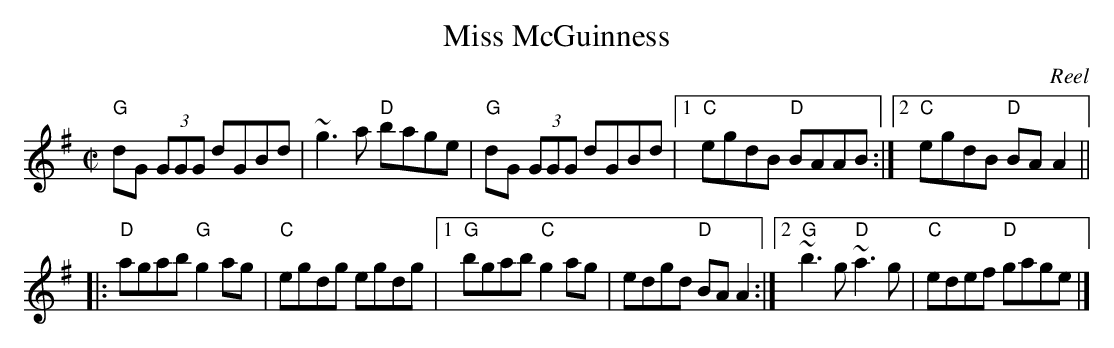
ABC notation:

X:1
T:Miss McGuinness
M:C|
L:1/8
C:Reel
K:GMaj
"G"dG (3GGG dGBd | ~g3 a "D"bage | "G"dG (3GGG dGBd |1 "C"egdB "D"BAAB :|2 "C"egdB "D" BAA2||
|:"D"agab "G"g2ag | "C"egdg egdg |1 "G"bgab "C"g2ag |edgd "D"BAA2 :|]2 "G"~b3g "D"~a3g | "C"edef "D"gage |]
